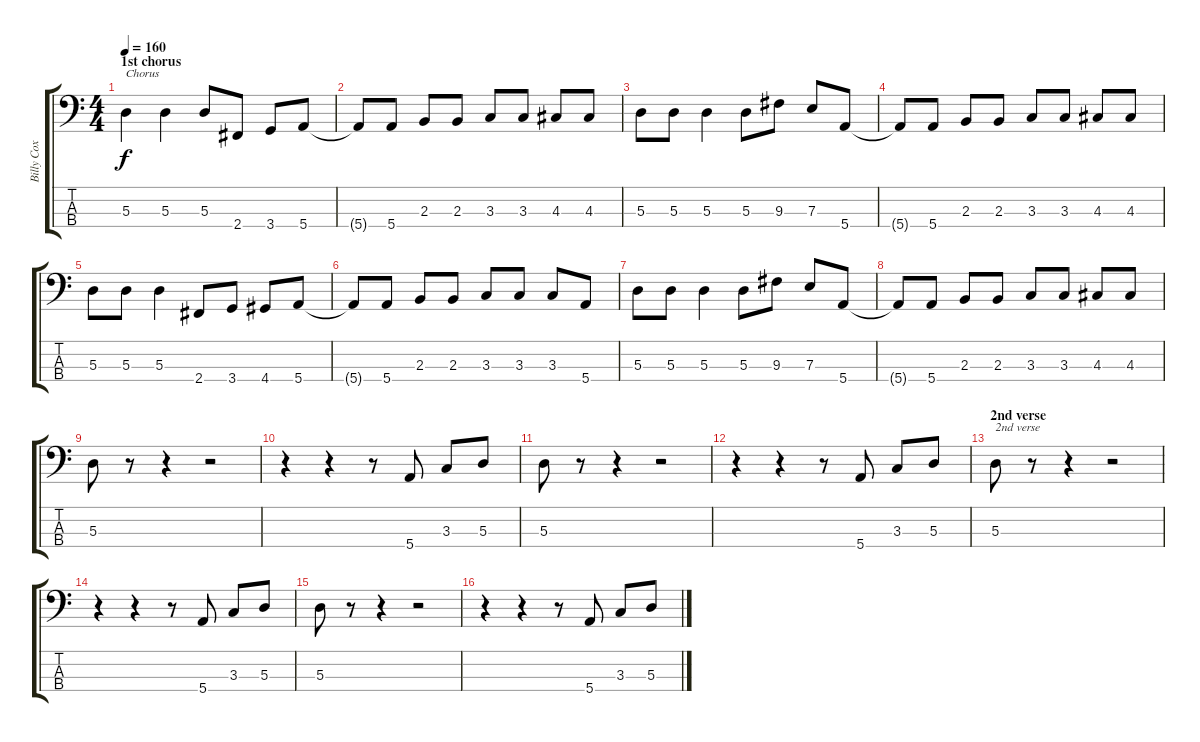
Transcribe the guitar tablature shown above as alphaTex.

\track ("Billy Cox - Bass" "Billy Cox ") {instrument electricbassfinger}
\staff {score tabs}
\tuning (G2 D2 A1 E1) {hide}
\ts (4 4)
\section ("" "1st chorus")
\tempo 160
\clef f4
\ks c
5.3.4{txt "Chorus" dy f} 5.3.4 5.3.8 2.4.8 3.4.8 5.4.8 |
5.4{t}.8 5.4.8 2.3.8 2.3.8 3.3.8 3.3.8 4.3.8 4.3.8 |
5.3.8 5.3.8 5.3.4 5.3.8 9.3.8 7.3.8 5.4.8 |
5.4{t}.8 5.4.8 2.3.8 2.3.8 3.3.8 3.3.8 4.3.8 4.3.8 |
5.3.8 5.3.8 5.3.4 2.4.8 3.4.8 4.4.8 5.4.8 |
5.4{t}.8 5.4.8 2.3.8 2.3.8 3.3.8 3.3.8 3.3.8 5.4.8 |
5.3.8 5.3.8 5.3.4 5.3.8 9.3.8 7.3.8 5.4.8 |
5.4{t}.8 5.4.8 2.3.8 2.3.8 3.3.8 3.3.8 4.3.8 4.3.8 |
5.3.8 r.8 r.4 r.2 |
r.4 r.4 r.8 5.4.8 3.3.8 5.3.8 |
5.3.8 r.8 r.4 r.2 |
r.4 r.4 r.8 5.4.8 3.3.8 5.3.8 |
\section ("" "2nd verse")
5.3.8{txt "2nd verse"} r.8 r.4 r.2 |
r.4 r.4 r.8 5.4.8 3.3.8 5.3.8 |
5.3.8 r.8 r.4 r.2 |
r.4 r.4 r.8 5.4.8 3.3.8 5.3.8
